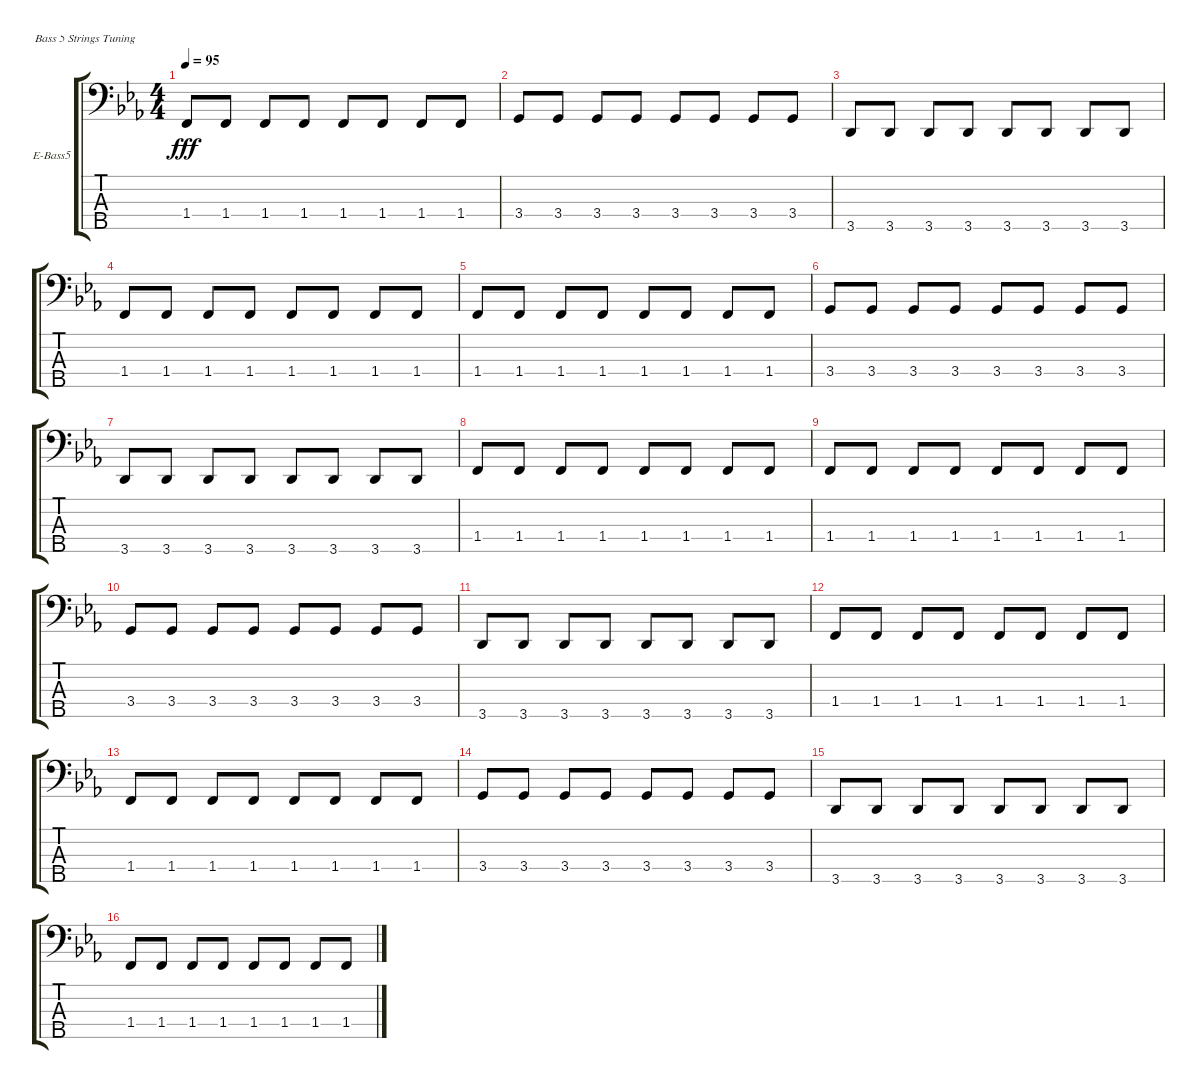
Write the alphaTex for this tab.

\bracketExtendMode groupsimilarinstruments
\firstSystemTrackNameOrientation horizontal
\otherSystemsTrackNameOrientation horizontal
\track ("Bass" "E-Bass5") {instrument electricbassfinger}
\staff {score tabs}
\tuning (G2 D2 A1 E1 B0)
\ts (4 4)
\tempo 95
\clef f4
\scale
0.333333
\ks eb
1.4.8{dy fff} 1.4.8 1.4.8 1.4.8 1.4.8 1.4.8 1.4.8 1.4.8 |
\scale
0.333333 3.4.8 3.4.8 3.4.8 3.4.8 3.4.8 3.4.8 3.4.8 3.4.8 |
\scale
0.333333 3.5.8 3.5.8 3.5.8 3.5.8 3.5.8 3.5.8 3.5.8 3.5.8 |
\section ("" "")
\scale
0.333333 1.4.8 1.4.8 1.4.8 1.4.8 1.4.8 1.4.8 1.4.8 1.4.8 |
\scale
0.333333 1.4.8 1.4.8 1.4.8 1.4.8 1.4.8 1.4.8 1.4.8 1.4.8 |
\scale
0.333333 3.4.8 3.4.8 3.4.8 3.4.8 3.4.8 3.4.8 3.4.8 3.4.8 |
\scale
0.333333 3.5.8 3.5.8 3.5.8 3.5.8 3.5.8 3.5.8 3.5.8 3.5.8 |
\scale
0.333333 1.4.8 1.4.8 1.4.8 1.4.8 1.4.8 1.4.8 1.4.8 1.4.8 |
\scale
0.333333 1.4.8 1.4.8 1.4.8 1.4.8 1.4.8 1.4.8 1.4.8 1.4.8 |
\scale
0.333333 3.4.8 3.4.8 3.4.8 3.4.8 3.4.8 3.4.8 3.4.8 3.4.8 |
\scale
0.333333 3.5.8 3.5.8 3.5.8 3.5.8 3.5.8 3.5.8 3.5.8 3.5.8 |
\scale
0.333333 1.4.8 1.4.8 1.4.8 1.4.8 1.4.8 1.4.8 1.4.8 1.4.8 |
\scale
0.333333 1.4.8 1.4.8 1.4.8 1.4.8 1.4.8 1.4.8 1.4.8 1.4.8 |
\scale
0.333333 3.4.8 3.4.8 3.4.8 3.4.8 3.4.8 3.4.8 3.4.8 3.4.8 |
\scale
0.333333 3.5.8 3.5.8 3.5.8 3.5.8 3.5.8 3.5.8 3.5.8 3.5.8 |
\scale
0.333333 1.4.8 1.4.8 1.4.8 1.4.8 1.4.8 1.4.8 1.4.8 1.4.8
